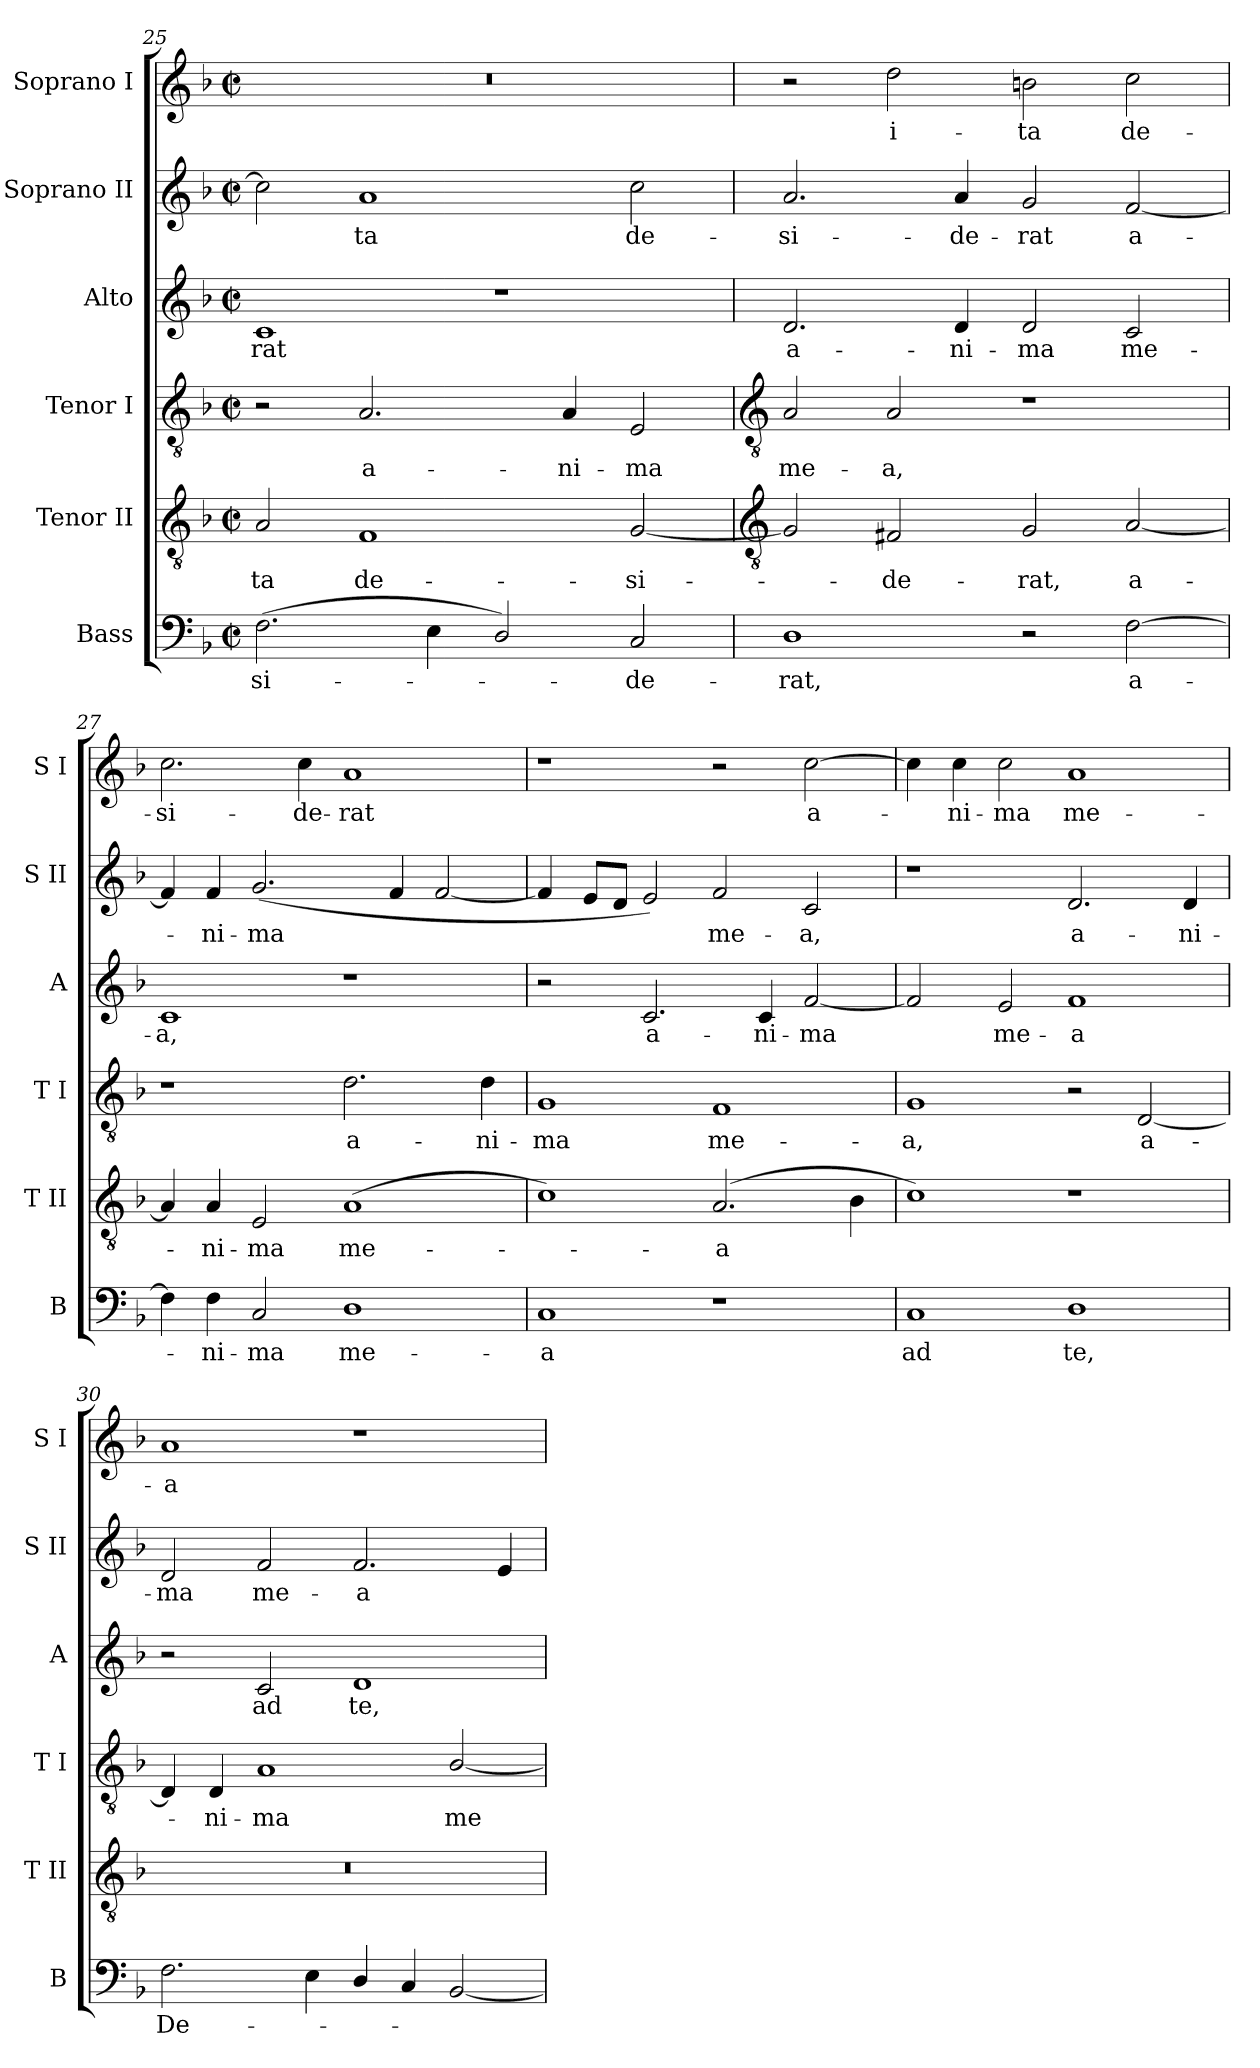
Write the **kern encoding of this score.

**kern	**text	**kern	**text	**kern	**text	**kern	**text	**kern	**text	**kern	**text
*part6	*part6	*part5	*part5	*part4	*part4	*part3	*part3	*part2	*part2	*part1	*part1
*staff6	*staff6	*staff5	*staff5	*staff4	*staff4	*staff3	*staff3	*staff2	*staff2	*staff1	*staff1
*I"Bass	*	*I"Tenor II	*	*I"Tenor I	*	*I"Alto	*	*I"Soprano II	*	*I"Soprano I	*
*I'B	*	*I'T II	*	*I'T I	*	*I'A	*	*I'S II	*	*I'S I	*
*clefF4	*	*clefGv2	*	*clefGv2	*	*clefG2	*	*clefG2	*	*clefG2	*
*k[b-]	*	*k[b-]	*	*k[b-]	*	*k[b-]	*	*k[b-]	*	*k[b-]	*
*F:	*	*F:	*	*F:	*	*F:	*	*F:	*	*F:	*
*M4/2	*	*M4/2	*	*M4/2	*	*M4/2	*	*M4/2	*	*M4/2	*
*met(c|)	*	*met(c|)	*	*met(c|)	*	*met(c|)	*	*met(c|)	*	*met(c|)	*
=25	=25	=25	=25	=25	=25	=25	=25	=25	=25	=25	=25
!	!LO:LY:b	!	!LO:LY:b	!	!	!	!LO:LY:b	!	!	!	!
(>2.F	-si-	2A	-ta	2r	.	1c	-rat	2cc]	.	0r	.
!	!	!	!LO:LY:b	!	!LO:LY:b	!	!	!	!LO:LY:b	!	!
.	.	1F	de-	2.A	a-	.	.	1a	ta	.	.
4E	.	.	.	.	.	.	.	.	.	.	.
2D/)	.	.	.	.	.	1r	.	.	.	.	.
!	!	!	!	!	!LO:LY:b	!	!	!	!	!	!
.	.	.	.	4A	-ni-	.	.	.	.	.	.
!	!LO:LY:b	!	!LO:LY:b	!	!LO:LY:b	!	!	!	!LO:LY:b	!	!
2C	de-	[2G	-si-	2E	-ma	.	.	2cc	de-	.	.
!!LO:LB:g=z
=26	=26	=26	=26	=26	=26	=26	=26	=26	=26	=26	=26
*	*	*clefGv2	*	*clefGv2	*	*	*	*	*	*	*
!	!LO:LY:b	!	!	!	!LO:LY:b	!	!LO:LY:b	!	!LO:LY:b	!	!
1D	-rat,	2G]	.	2A	me-	2.d	a-	2.a	-si-	2r	.
!	!	!	!LO:LY:b	!	!LO:LY:b	!	!	!	!	!	!LO:LY:b
.	.	2F#X	de-	2A	-a,	.	.	.	.	2dd	i-
!	!	!	!	!	!	!	!LO:LY:b	!	!LO:LY:b	!	!
.	.	.	.	.	.	4d	-ni-	4a	-de-	.	.
!	!	!	!LO:LY:b	!	!	!	!LO:LY:b	!	!LO:LY:b	!	!LO:LY:b
2r	.	2G	-rat,	1r	.	2d	-ma	2g	-rat	2bn	-ta
!	!LO:LY:b	!	!LO:LY:b	!	!	!	!LO:LY:b	!	!LO:LY:b	!	!LO:LY:b
[2F	a-	[2A	a-	.	.	2c	me-	[2f	a-	2cc	de-
=27	=27	=27	=27	=27	=27	=27	=27	=27	=27	=27	=27
!	!	!	!	!	!	!	!LO:LY:b	!	!	!	!LO:LY:b
4F]	.	4A]	.	1r	.	1c	-a,	4f]	.	2.cc	-si-
!	!LO:LY:b	!	!LO:LY:b	!	!	!	!	!	!LO:LY:b	!	!
4F	ni-	4A	ni-	.	.	.	.	4f	ni-	.	.
!	!LO:LY:b	!	!LO:LY:b	!	!	!	!	!	!LO:LY:b	!	!
2C	-ma	2E	-ma	.	.	.	.	(<2.g	-ma	.	.
!	!	!	!	!	!	!	!	!	!	!	!LO:LY:b
.	.	.	.	.	.	.	.	.	.	4cc	-de-
!	!LO:LY:b	!	!LO:LY:b	!	!LO:LY:b	!	!	!	!	!	!LO:LY:b
1D	me-	(<1A	me-	2.d	a-	1r	.	.	.	1a	-rat
.	.	.	.	.	.	.	.	4f	.	.	.
.	.	.	.	.	.	.	.	[2f	.	.	.
!	!	!	!	!	!LO:LY:b	!	!	!	!	!	!
.	.	.	.	4d	-ni-	.	.	.	.	.	.
=28	=28	=28	=28	=28	=28	=28	=28	=28	=28	=28	=28
!	!LO:LY:b	!	!	!	!LO:LY:b	!	!	!	!	!	!
1C	-a	1c)	.	1G	-ma	2r	.	4f]	.	1r	.
.	.	.	.	.	.	.	.	8eL	.	.	.
.	.	.	.	.	.	.	.	8dJ	.	.	.
!	!	!	!	!	!	!	!LO:LY:b	!	!	!	!
.	.	.	.	.	.	2.c	a-	2e)	.	.	.
!	!	!	!LO:LY:b	!	!LO:LY:b	!	!	!	!LO:LY:b	!	!
1r	.	(>2.A	a	1F	me-	.	.	2f	me-	2r	.
!	!	!	!	!	!	!	!LO:LY:b	!	!	!	!
.	.	.	.	.	.	4c	-ni-	.	.	.	.
!	!	!	!	!	!	!	!LO:LY:b	!	!LO:LY:b	!	!LO:LY:b
.	.	.	.	.	.	[2f	-ma	2c	-a,	[2cc	a-
.	.	4B-	.	.	.	.	.	.	.	.	.
=29	=29	=29	=29	=29	=29	=29	=29	=29	=29	=29	=29
!	!LO:LY:b	!	!	!	!LO:LY:b	!	!	!	!	!	!
1C	ad	1c)	.	1G	-a,	2f]	.	1r	.	4cc]	.
!	!	!	!	!	!	!	!	!	!	!	!LO:LY:b
.	.	.	.	.	.	.	.	.	.	4cc	ni-
!	!	!	!	!	!	!	!LO:LY:b	!	!	!	!LO:LY:b
.	.	.	.	.	.	2e	me-	.	.	2cc	-ma
!	!LO:LY:b	!	!	!	!	!	!LO:LY:b	!	!LO:LY:b	!	!LO:LY:b
1D	te,	1r	.	2r	.	1f	-a	2.d	a-	1a	me-
!	!	!	!	!	!LO:LY:b	!	!	!	!	!	!
.	.	.	.	[2D	a-	.	.	.	.	.	.
!	!	!	!	!	!	!	!	!	!LO:LY:b	!	!
.	.	.	.	.	.	.	.	4d	-ni-	.	.
=30	=30	=30	=30	=30	=30	=30	=30	=30	=30	=30	=30
!	!LO:LY:b	!	!	!	!	!	!	!	!LO:LY:b	!	!LO:LY:b
2.F	De-	0r	.	4D]	.	2r	.	2d	-ma	1a	-a
!	!	!	!	!	!LO:LY:b	!	!	!	!	!	!
.	.	.	.	4D	ni-	.	.	.	.	.	.
!	!	!	!	!	!LO:LY:b	!	!LO:LY:b	!	!LO:LY:b	!	!
.	.	.	.	1A	-ma	2c	ad	2f	me-	.	.
4E	.	.	.	.	.	.	.	.	.	.	.
!	!	!	!	!	!	!	!LO:LY:b	!	!LO:LY:b	!	!
4D/	.	.	.	.	.	1d	te,	2.f	-a	1r	.
4C	.	.	.	.	.	.	.	.	.	.	.
!	!	!	!	!	!LO:LY:b	!	!	!	!	!	!
[2BB-	.	.	.	[2B-/	me-	.	.	.	.	.	.
.	.	.	.	.	.	.	.	4e	.	.	.
=	=	=	=	=	=	=	=	=	=	=	=
*-	*-	*-	*-	*-	*-	*-	*-	*-	*-	*-	*-
